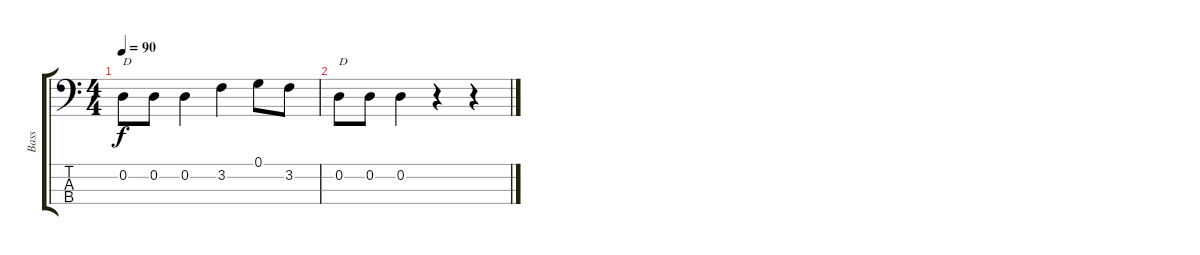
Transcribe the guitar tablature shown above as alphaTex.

\track ("Bass" "Bass") {instrument electricbassfinger}
\staff {score tabs}
\tuning (G2 D2 A1 E1) {hide}
\ts (4 4)
\tempo 90
\clef f4
\ks c
0.2.8{txt "D" dy f} 0.2.8 0.2.4 3.2.4 0.1.8 3.2.8 |
0.2.8{txt "D"} 0.2.8 0.2.4 r.4 r.4
